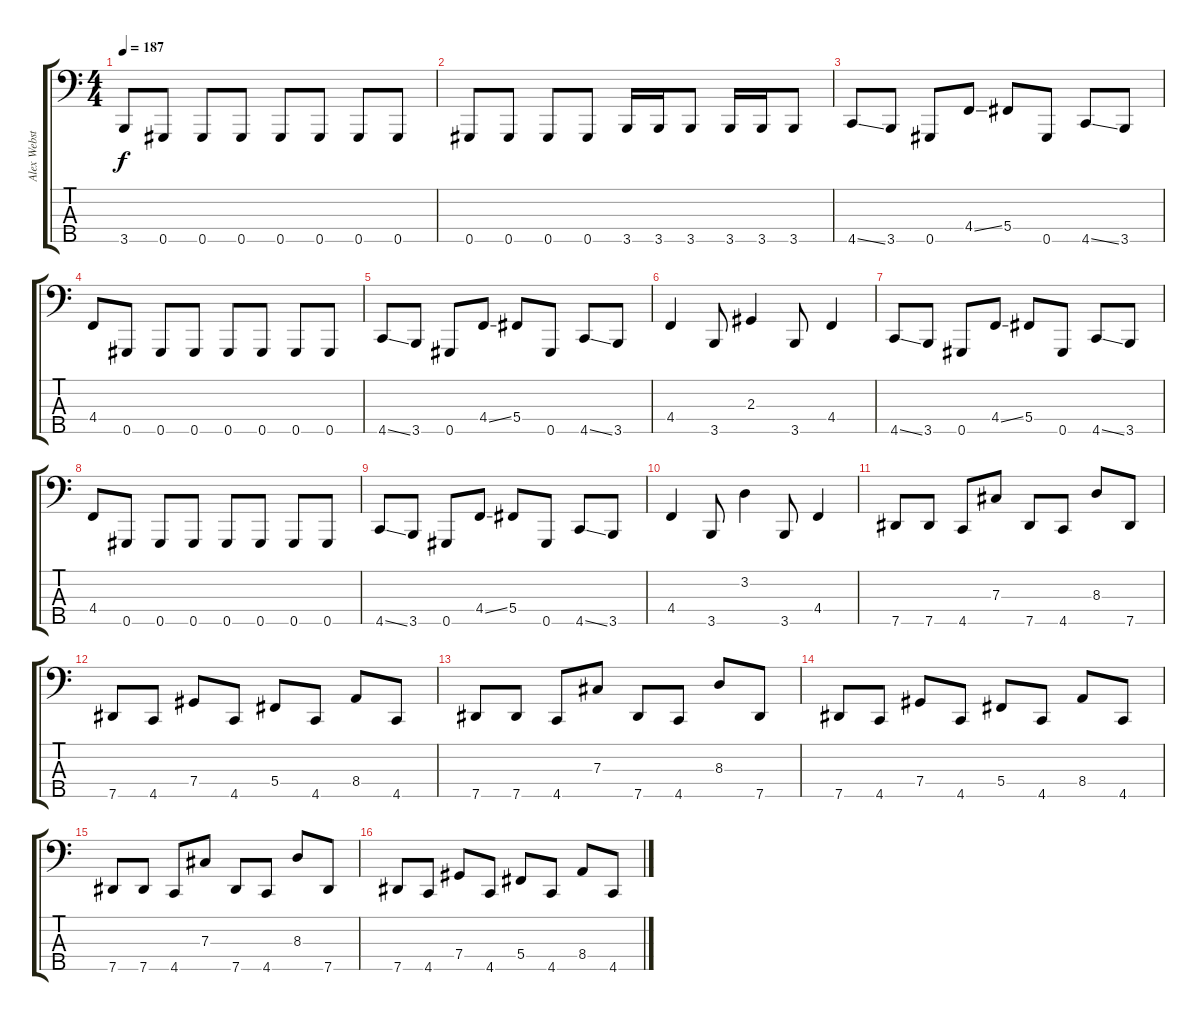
\track ("Alex Webster - Bass" "Alex Webst") {instrument slapbass2}
\staff {score tabs}
\tuning (Eb2 B1 Gb1 Db1 Ab0) {hide}
\ts (4 4)
\tempo 187
\clef f4
\ks c
3.5.8{dy f} 0.5.8 0.5.8 0.5.8 0.5.8 0.5.8 0.5.8 0.5.8 |
0.5.8 0.5.8 0.5.8 0.5.8 3.5.16 3.5.16 3.5.8 3.5.16 3.5.16 3.5.8 |
4.5{ss}.8 3.5.8 0.5.8 4.4{ss}.8 5.4.8 0.5.8 4.5{ss}.8 3.5.8 |
4.4.8 0.5.8 0.5.8 0.5.8 0.5.8 0.5.8 0.5.8 0.5.8 |
4.5{ss}.8 3.5.8 0.5.8 4.4{ss}.8 5.4.8 0.5.8 4.5{ss}.8 3.5.8 |
4.4.4 3.5.8 2.3.4 3.5.8 4.4.4 |
4.5{ss}.8 3.5.8 0.5.8 4.4{ss}.8 5.4.8 0.5.8 4.5{ss}.8 3.5.8 |
4.4.8 0.5.8 0.5.8 0.5.8 0.5.8 0.5.8 0.5.8 0.5.8 |
4.5{ss}.8 3.5.8 0.5.8 4.4{ss}.8 5.4.8 0.5.8 4.5{ss}.8 3.5.8 |
4.4.4 3.5.8 3.2.4 3.5.8 4.4.4 |
7.5.8 7.5.8 4.5.8 7.3.8 7.5.8 4.5.8 8.3.8 7.5.8 |
7.5.8 4.5.8 7.4.8 4.5.8 5.4.8 4.5.8 8.4.8 4.5.8 |
7.5.8 7.5.8 4.5.8 7.3.8 7.5.8 4.5.8 8.3.8 7.5.8 |
7.5.8 4.5.8 7.4.8 4.5.8 5.4.8 4.5.8 8.4.8 4.5.8 |
7.5.8 7.5.8 4.5.8 7.3.8 7.5.8 4.5.8 8.3.8 7.5.8 |
7.5.8 4.5.8 7.4.8 4.5.8 5.4.8 4.5.8 8.4.8 4.5.8
